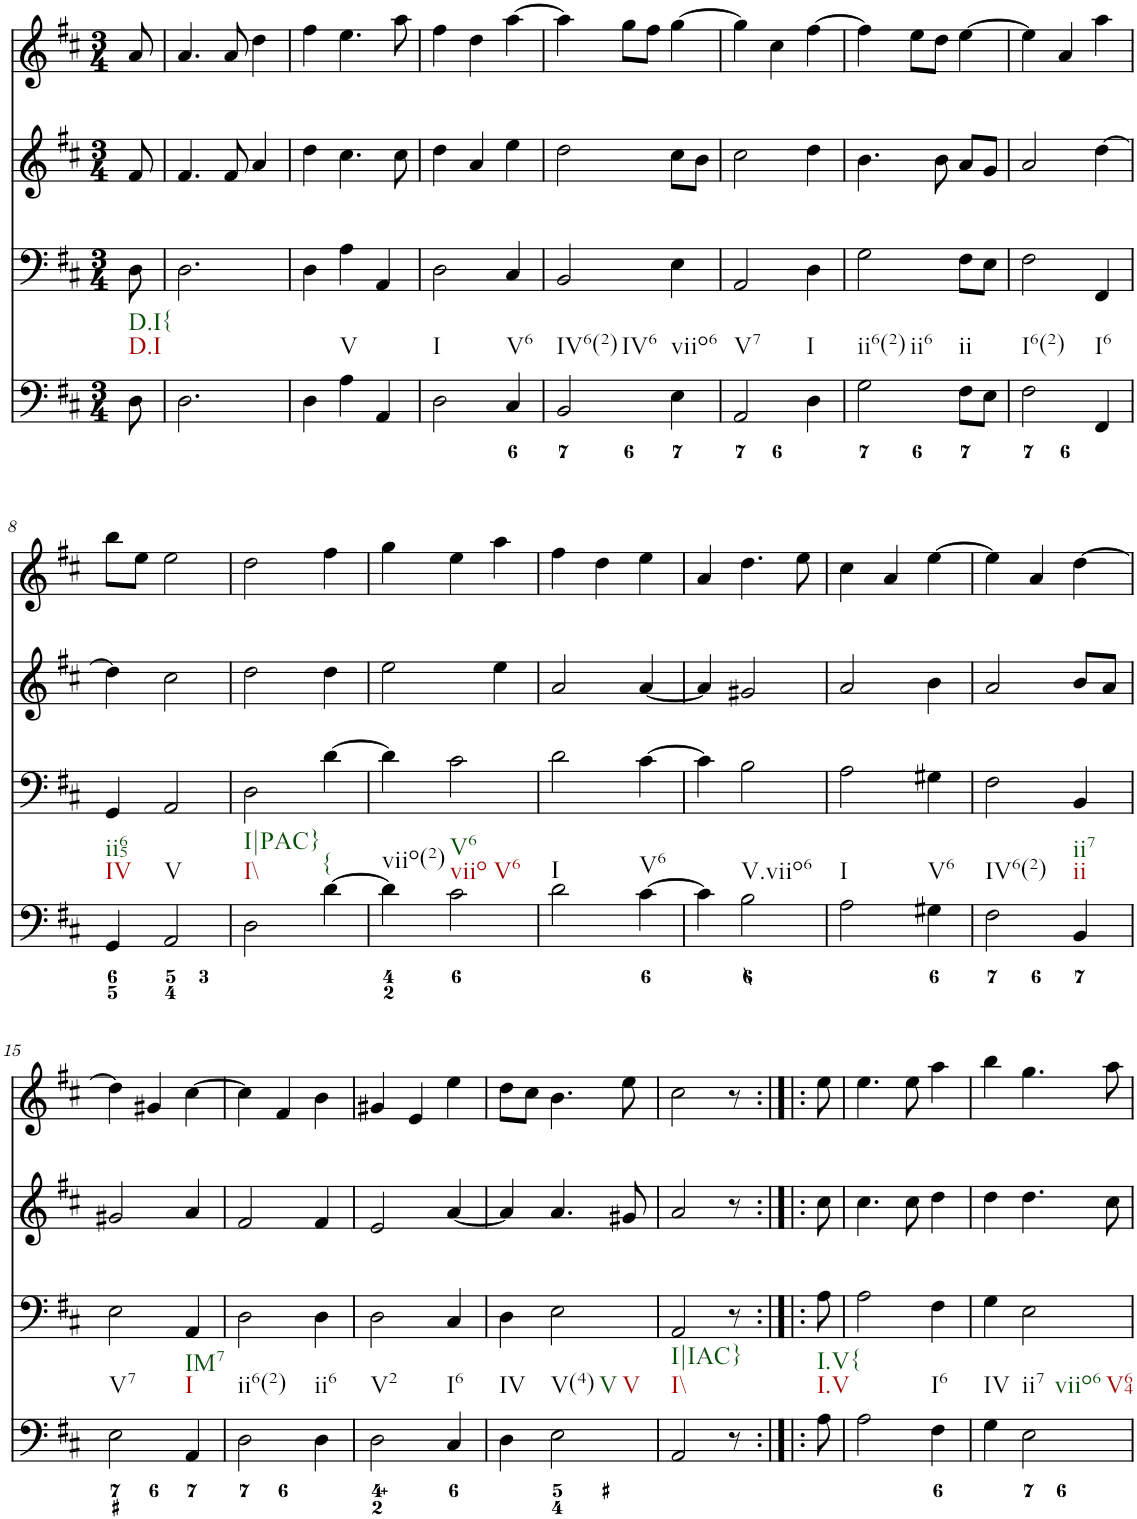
**kern	**kern	**kern	**kern
*part4	*part3	*part2	*part1
*staff4	*staff3	*staff2	*staff1
*I"Piano	*I"Piano	*I"Piano	*I"Piano
*I'Pno	*I'Pno	*I'Pno	*I'Pno
*clefF4	*clefF4	*clefG2	*clefG2
*k[f#c#]	*k[f#c#]	*k[f#c#]	*k[f#c#]
*D:	*D:	*D:	*D:
*M3/4	*M3/4	*M3/4	*M3/4
=	=	=	=
!LO:TX:b:t=D.I	!	!	!
!LO:TX:b:t=D.I{	!	!	!
8D\	8D\	8f#/	8a/
=1	=1	=1	=1
2.D\	2.D\	4.f#/	4.a/
.	.	8f#/	8a/
.	.	4a/	4dd\
=2	=2	=2	=2
4D\	4D\	4dd\	4ff#\
!LO:TX:b:t=V	!	!	!
4A\	4A\	4.cc#\	4.ee\
4AA/	4AA/	.	.
.	.	8cc#\	8aa\
=3	=3	=3	=3
!LO:TX:b:t=I	!	!	!
2D\	2D\	4dd\	4ff#\
.	.	4a/	4dd\
!LO:TX:b:t=V6	!	!	!
4C#/	4C#/	4ee\	[4aa\
=4	=4	=4	=4
!LO:TX:b:t=IV6(2)	!	!	!
!LO:TX:b:t=IV6	!	!	!
2BB/	2BB/	2dd\	4aa\]
.	.	.	8gg\L
.	.	.	8ff#\J
!LO:TX:b:t=viio6	!	!	!
4E\	4E\	8cc#\L	[4gg\
.	.	8b\J	.
=5	=5	=5	=5
!LO:TX:b:t=V7	!	!	!
2AA/	2AA/	2cc#\	4gg\]
.	.	.	4cc#\
!LO:TX:b:t=I	!	!	!
4D\	4D\	4dd\	[4ff#\
=6	=6	=6	=6
!LO:TX:b:t=ii6(2)	!	!	!
!LO:TX:b:t=ii6	!	!	!
2G\	2G\	4.b\	4ff#\]
.	.	.	8ee\L
.	.	8b\	8dd\J
!LO:TX:b:t=ii	!	!	!
8F#\L	8F#\L	8a/L	[4ee\
8E\J	8E\J	8g/J	.
=7	=7	=7	=7
!LO:TX:b:t=I6(2)	!	!	!
2F#\	2F#\	2a/	4ee\]
.	.	.	4a/
!LO:TX:b:t=I6	!	!	!
4FF#/	4FF#/	[4dd\	4aa\
!!LO:LB:g=z
=8	=8	=8	=8
!LO:TX:b:t=IV	!	!	!
!LO:TX:b:t=ii65	!	!	!
4GG/	4GG/	4dd\]	8bb\L
.	.	.	8ee\J
!LO:TX:b:t=V	!	!	!
2AA/	2AA/	2cc#\	2ee\
=9	=9	=9	=9
!LO:TX:b:t=I\\	!	!	!
!LO:TX:b:t=I|PAC}	!	!	!
2D\	2D\	2dd\	2dd\
!LO:TX:b:t={	!	!	!
[4d\	[4d\	4dd\	4ff#\
=10	=10	=10	=10
!LO:TX:b:t=viio(2)	!	!	!
4d\]	4d\]	2ee\	4gg\
!LO:TX:b:t=viio	!	!	!
!LO:TX:b:t=V6	!	!	!
!LO:TX:b:t=V6	!	!	!
2c#\	2c#\	.	4ee\
.	.	4ee\	4aa\
=11	=11	=11	=11
!LO:TX:b:t=I	!	!	!
2d\	2d\	2a/	4ff#\
.	.	.	4dd\
!LO:TX:b:t=V6	!	!	!
[4c#\	[4c#\	[4a/	4ee\
=12	=12	=12	=12
4c#\]	4c#\]	4a/]	4a/
!LO:TX:b:t=V.viio6	!	!	!
2B\	2B\	2g#X/	4.dd\
.	.	.	8ee\
=13	=13	=13	=13
!LO:TX:b:t=I	!	!	!
2A\	2A\	2a/	4cc#\
.	.	.	4a/
!LO:TX:b:t=V6	!	!	!
4G#X\	4G#X\	4b\	[4ee\
=14	=14	=14	=14
!LO:TX:b:t=IV6(2)	!	!	!
2F#\	2F#\	2a/	4ee\]
.	.	.	4a/
!LO:TX:b:t=ii	!	!	!
!LO:TX:b:t=ii7	!	!	!
4BB/	4BB/	8b/L	[4dd\
.	.	8a/J	.
!!LO:LB:g=z
=15	=15	=15	=15
!LO:TX:b:t=V7	!	!	!
2E\	2E\	2g#X/	4dd\]
.	.	.	4g#X/
!LO:TX:b:t=I	!	!	!
!LO:TX:b:t=IM7	!	!	!
4AA/	4AA/	4a/	[4cc#\
=16	=16	=16	=16
!LO:TX:b:t=ii6(2)	!	!	!
2D\	2D\	2f#/	4cc#\]
.	.	.	4f#/
!LO:TX:b:t=ii6	!	!	!
4D\	4D\	4f#/	4b\
=17	=17	=17	=17
!LO:TX:b:t=V2	!	!	!
2D\	2D\	2e/	4g#X/
.	.	.	4e/
!LO:TX:b:t=I6	!	!	!
4C#/	4C#/	[4a/	4ee\
=18	=18	=18	=18
!LO:TX:b:t=IV	!	!	!
4D\	4D\	4a/]	8dd\L
.	.	.	8cc#\J
!LO:TX:b:t=V(4)	!	!	!
!LO:TX:b:t=V	!	!	!
!LO:TX:b:t=V	!	!	!
2E\	2E\	4.a/	4.b\
.	.	8g#X/	8ee\
=19	=19	=19	=19
!LO:TX:b:t=I\\	!	!	!
!LO:TX:b:t=I|IAC}	!	!	!
2AA/	2AA/	2a/	2cc#\
8r	8r	8r	8r
!LO:TX:b:t=I.V	!	!	!
!LO:TX:b:t=I.V{	!	!	!
8A\	8A\	8cc#\	8ee\
=20	=20	=20	=20
2A\	2A\	4.cc#\	4.ee\
.	.	8cc#\	8ee\
!LO:TX:b:t=I6	!	!	!
4F#\	4F#\	4dd\	4aa\
=21	=21	=21	=21
!LO:TX:b:t=IV	!	!	!
4G\	4G\	4dd\	4bb\
!LO:TX:b:t=ii7	!	!	!
!LO:TX:b:t=viio6	!	!	!
!LO:TX:b:t=V64	!	!	!
2E\	2E\	4.dd\	4.gg\
.	.	8cc#\	8aa\
=	=	=	=
*-	*-	*-	*-
